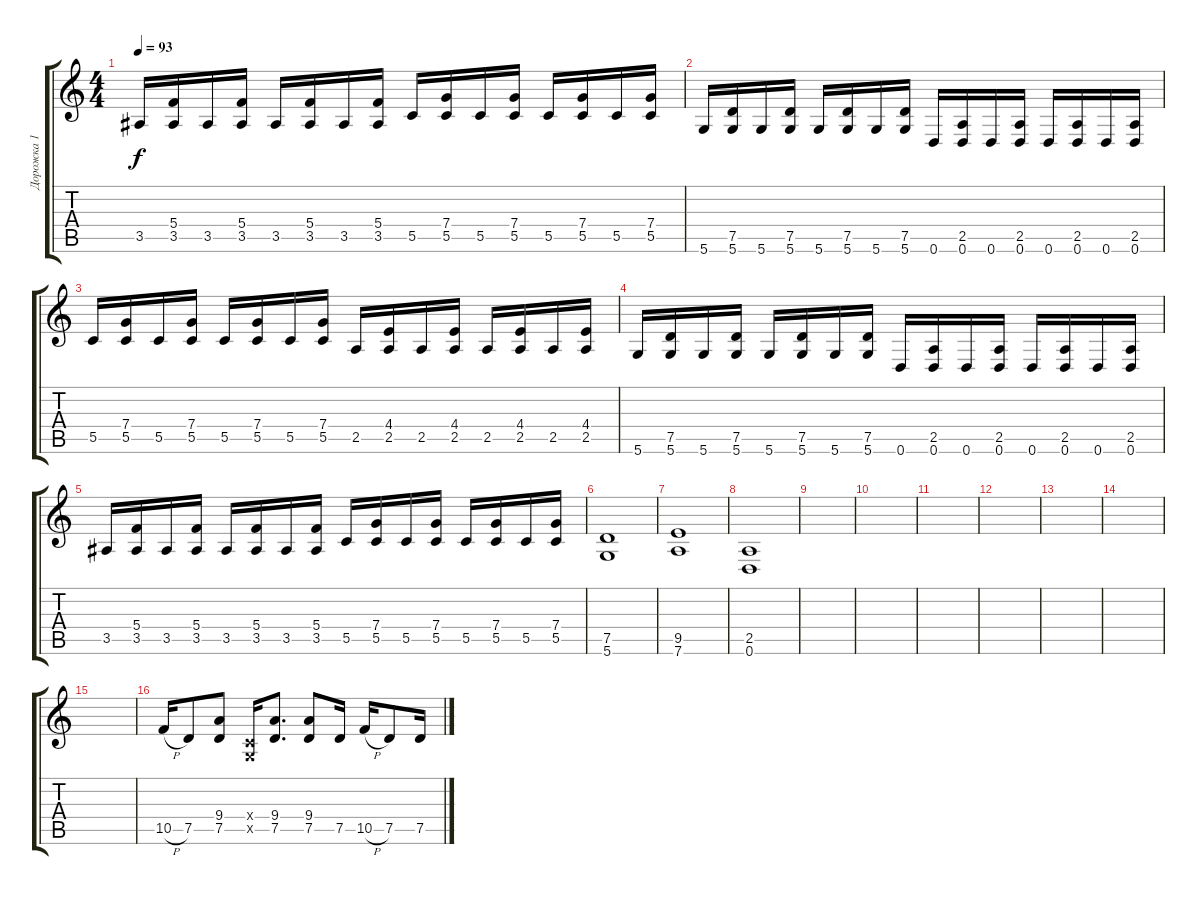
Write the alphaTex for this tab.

\track ("Дорожка 1" "Дорожка 1") {instrument distortionguitar}
\staff {score tabs}
\tuning (D4 A3 F3 C3 G2 D2) {hide}
\ts (4 4)
\tempo 93
\clef g2
\ks c
3.5.16{dy f} (5.4 3.5).16 3.5.16 (5.4 3.5).16 3.5.16 (5.4 3.5).16 3.5.16 (5.4 3.5).16 5.5.16 (7.4 5.5).16 5.5.16 (7.4 5.5).16 5.5.16 (7.4 5.5).16 5.5.16 (7.4 5.5).16 |
5.6.16 (7.5 5.6).16 5.6.16 (7.5 5.6).16 5.6.16 (7.5 5.6).16 5.6.16 (7.5 5.6).16 0.6.16 (2.5 0.6).16 0.6.16 (2.5 0.6).16 0.6.16 (2.5 0.6).16 0.6.16 (2.5 0.6).16 |
5.5.16 (7.4 5.5).16 5.5.16 (7.4 5.5).16 5.5.16 (7.4 5.5).16 5.5.16 (7.4 5.5).16 2.5.16 (4.4 2.5).16 2.5.16 (4.4 2.5).16 2.5.16 (4.4 2.5).16 2.5.16 (4.4 2.5).16 |
5.6.16 (7.5 5.6).16 5.6.16 (7.5 5.6).16 5.6.16 (7.5 5.6).16 5.6.16 (7.5 5.6).16 0.6.16 (2.5 0.6).16 0.6.16 (2.5 0.6).16 0.6.16 (2.5 0.6).16 0.6.16 (2.5 0.6).16 |
3.5.16 (5.4 3.5).16 3.5.16 (5.4 3.5).16 3.5.16 (5.4 3.5).16 3.5.16 (5.4 3.5).16 5.5.16 (7.4 5.5).16 5.5.16 (7.4 5.5).16 5.5.16 (7.4 5.5).16 5.5.16 (7.4 5.5).16 |
(7.5 5.6).1 |
(9.5 7.6).1 |
(2.5 0.6).1 |
|
|
|
|
|
|
|
10.5{h}.16 7.5.8 (9.4 7.5).8 (0.4{x} 0.5{x}).16 (9.4 7.5).8{d} (9.4 7.5).8 7.5.16 10.5{h}.16 7.5.8 7.5.16
